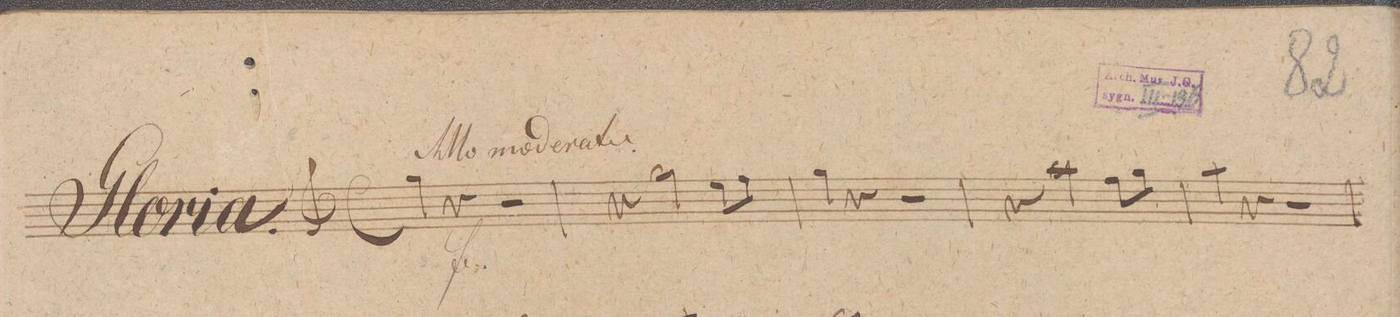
**kern	**dynam
*I"Clarnetto. 1mo in A.	*
*clefG2	*
*k[f#c#g#]	*
*met(c|)	*
*M2/2	*
*	*below
4ee\	.
4r	f
2r	.
=2	=2
4r	.
*2\right	*
2ee\	.
8cc#\L	.
8dd\J	.
=3	=3
4ee\	.
4r	.
2r	.
=4	=4
4r	.
2ff#\	.
8dd\L	.
8ee\J	.
=5	=5
4ff#\	.
4r	.
2r	.
=6	=6
*-	*-
